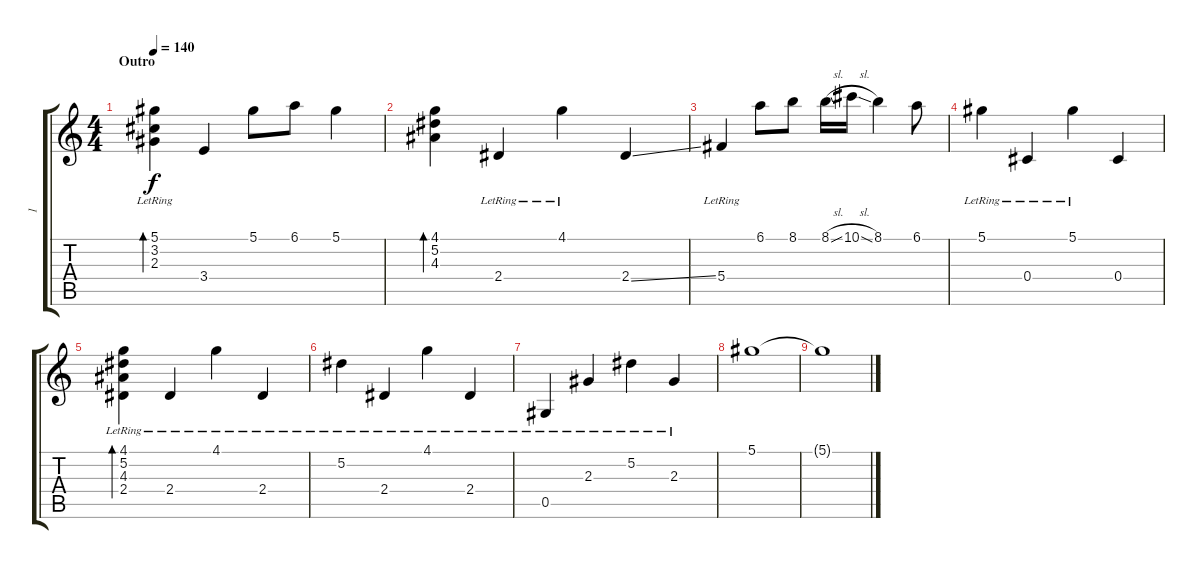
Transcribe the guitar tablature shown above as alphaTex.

\track ("1" "1") {instrument electricguitarclean}
\staff {score tabs}
\tuning (Eb4 Bb3 Gb3 Db3 Ab2 Db2) {hide}
\ts (4 4)
\section ("" "Outro")
\tempo 140
\clef g2
\ks c
(5.1{lr} 3.2{lr} 2.3{lr}).4{bd 120 dy f} 3.4.4 5.1.8 6.1.8 5.1.4 |
(4.1 5.2 4.3).4{bd 120} 2.4{lr}.4 4.1{lr}.4 2.4{ss}.4 |
5.4{lr}.4 6.1.8 8.1.8 8.1{sl}.16 10.1{sl}.16 8.1.4 6.1.8 |
5.1{lr}.4 0.4{lr}.4 5.1{lr}.4 0.4.4 |
(4.1{lr} 5.2{lr} 4.3{lr} 2.4{lr}).4{bd 120} 2.4{lr}.4 4.1{lr}.4 2.4{lr}.4 |
5.2{lr}.4 2.4{lr}.4 4.1{lr}.4 2.4{lr}.4 |
0.5{lr}.4 2.3{lr}.4 5.2{lr}.4 2.3{lr}.4 |
5.1.1 |
5.1{t}.1
